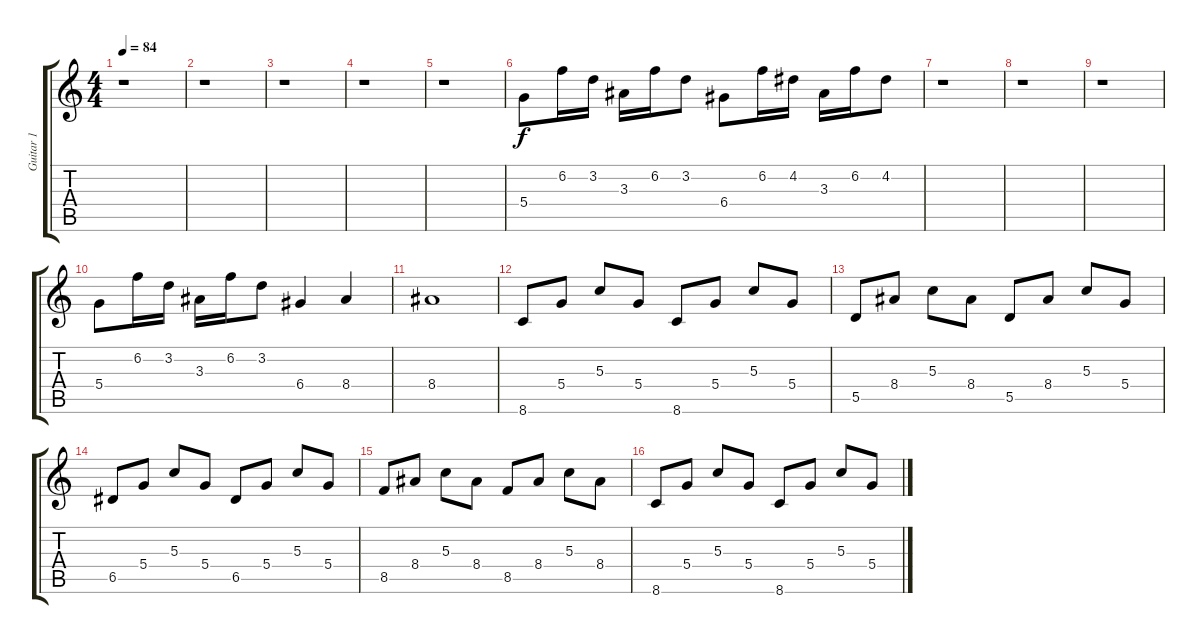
\track ("Guitar 1" "Guitar 1") {instrument acousticguitarsteel}
\staff {score tabs}
\tuning (E4 B3 G3 D3 A2 E2) {hide}
\ts (4 4)
\tempo 84
\clef g2
\ks c
r.1{dy f} |
r.1 |
r.1 |
r.1 |
r.1 |
5.4.8 6.2.16 3.2.16 3.3.16 6.2.16 3.2.8 6.4.8 6.2.16 4.2.16 3.3.16 6.2.16 4.2.8 |
r.1 |
r.1 |
r.1 |
5.4.8 6.2.16 3.2.16 3.3.16 6.2.16 3.2.8 6.4.4 8.4.4 |
8.4.1 |
8.6.8 5.4.8 5.3.8 5.4.8 8.6.8 5.4.8 5.3.8 5.4.8 |
5.5.8 8.4.8 5.3.8 8.4.8 5.5.8 8.4.8 5.3.8 5.4.8 |
6.5.8 5.4.8 5.3.8 5.4.8 6.5.8 5.4.8 5.3.8 5.4.8 |
8.5.8 8.4.8 5.3.8 8.4.8 8.5.8 8.4.8 5.3.8 8.4.8 |
8.6.8 5.4.8 5.3.8 5.4.8 8.6.8 5.4.8 5.3.8 5.4.8
